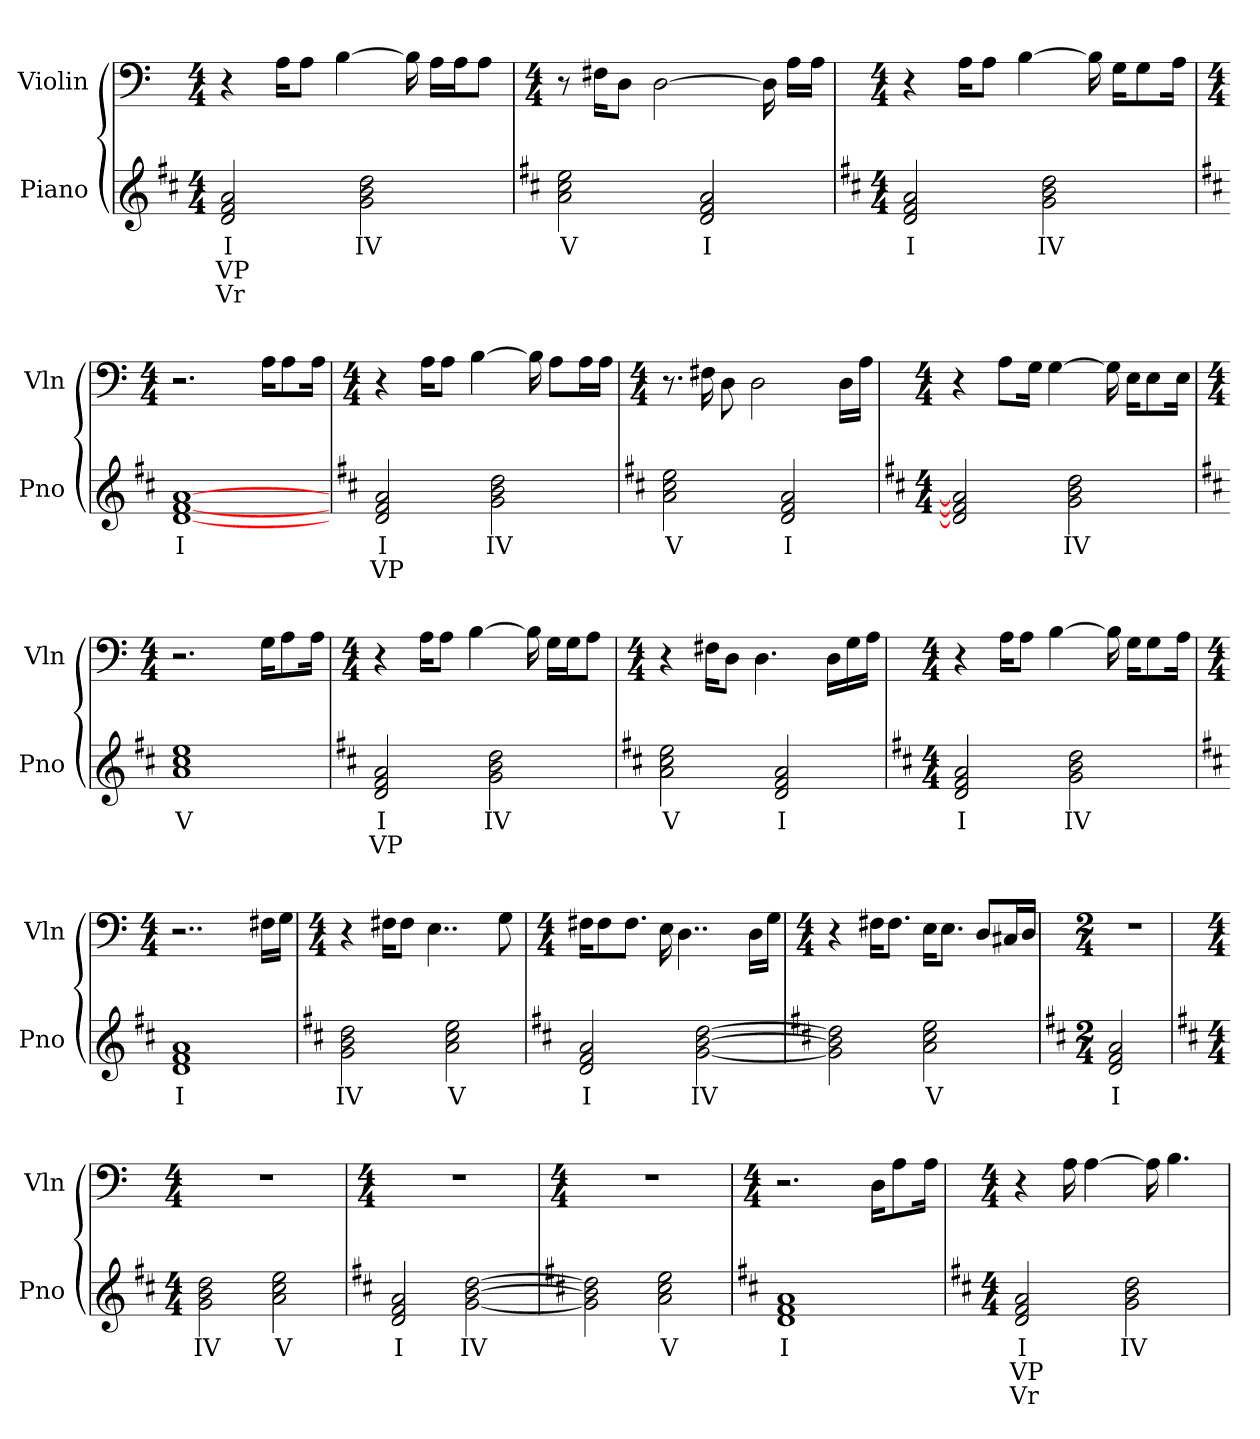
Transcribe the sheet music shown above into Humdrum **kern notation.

**kern	**text	**text	**text	**kern
*part2	*part2	*part2	*part2	*part1
*staff2	*staff2	*staff2	*staff2	*staff1
*I"Piano	*	*	*	*I"Violin
*I'Pno	*	*	*	*I'Vln
*k[f#c#]	*	*	*	*
*D:	*	*	*	*
*M4/4	*	*	*	*M4/4
=	=	=	=	=
2d 2f# 2a	I	VP	Vr	4r
.	.	.	.	16AKL
.	.	.	.	8AJ
.	.	.	.	[4B
2g 2b 2dd	IV	.	.	.
.	.	.	.	16B]
.	.	.	.	16ALL
.	.	.	.	16AJ
.	.	.	.	8AJ
=	=	=	=	=
*k[f#c#]	*	*	*	*
*D:	*	*	*	*
*	*	*	*	*M4/4
2a 2cc# 2ee	V	.	.	8r
.	.	.	.	16F#XKL
.	.	.	.	8DJ
.	.	.	.	[2D
2d 2f# 2a	I	.	.	.
.	.	.	.	16D]
.	.	.	.	16ALL
.	.	.	.	16AJJ
=	=	=	=	=
*k[f#c#]	*	*	*	*
*D:	*	*	*	*
*M4/4	*	*	*	*M4/4
2d 2f# 2a	I	.	.	4r
.	.	.	.	16AKL
.	.	.	.	8AJ
.	.	.	.	[4B
2g 2b 2dd	IV	.	.	.
.	.	.	.	16B]
.	.	.	.	16GKL
.	.	.	.	8G
.	.	.	.	16AJk
=	=	=	=	=
*k[f#c#]	*	*	*	*
*D:	*	*	*	*
*	*	*	*	*M4/4
[1d [1f# [1a	I	.	.	2.r
.	.	.	.	16AKL
.	.	.	.	8A
.	.	.	.	16AJk
=	=	=	=	=
*k[f#c#]	*	*	*	*
*D:	*	*	*	*
*	*	*	*	*M4/4
2d 2f# 2a	I	VP	.	4r
.	.	.	.	16AKL
.	.	.	.	8AJ
.	.	.	.	[4B
2g 2b 2dd	IV	.	.	.
.	.	.	.	16B]
.	.	.	.	8AL
.	.	.	.	16AL
.	.	.	.	16AJJ
=	=	=	=	=
*k[f#c#]	*	*	*	*
*D:	*	*	*	*
*	*	*	*	*M4/4
2a 2cc# 2ee	V	.	.	8.r
.	.	.	.	16F#X
.	.	.	.	8D
.	.	.	.	2D
2d 2f# 2a	I	.	.	.
.	.	.	.	16DLL
.	.	.	.	16AJJ
=	=	=	=	=
*k[f#c#]	*	*	*	*
*D:	*	*	*	*
*M4/4	*	*	*	*M4/4
2d] 2f#] 2a]	.	.	.	4r
.	.	.	.	8AL
.	.	.	.	16GJk
.	.	.	.	[4G
2g 2b 2dd	IV	.	.	.
.	.	.	.	16G]
.	.	.	.	16EKL
.	.	.	.	8E
.	.	.	.	16EJk
=	=	=	=	=
*k[f#c#]	*	*	*	*
*D:	*	*	*	*
*	*	*	*	*M4/4
1a 1cc# 1ee	V	.	.	2.r
.	.	.	.	16GKL
.	.	.	.	8A
.	.	.	.	16AJk
=	=	=	=	=
*k[f#c#]	*	*	*	*
*D:	*	*	*	*
*	*	*	*	*M4/4
2d 2f# 2a	I	VP	.	4r
.	.	.	.	16AKL
.	.	.	.	8AJ
.	.	.	.	[4B
2g 2b 2dd	IV	.	.	.
.	.	.	.	16B]
.	.	.	.	16GLL
.	.	.	.	16GJ
.	.	.	.	8AJ
=	=	=	=	=
*k[f#c#]	*	*	*	*
*D:	*	*	*	*
*	*	*	*	*M4/4
2a 2cc# 2ee	V	.	.	4r
.	.	.	.	16F#XKL
.	.	.	.	8DJ
.	.	.	.	4.D
2d 2f# 2a	I	.	.	.
.	.	.	.	16DLL
.	.	.	.	16G
.	.	.	.	16AJJ
=	=	=	=	=
*k[f#c#]	*	*	*	*
*D:	*	*	*	*
*M4/4	*	*	*	*M4/4
2d 2f# 2a	I	.	.	4r
.	.	.	.	16AKL
.	.	.	.	8AJ
.	.	.	.	[4B
2g 2b 2dd	IV	.	.	.
.	.	.	.	16B]
.	.	.	.	16GKL
.	.	.	.	8G
.	.	.	.	16AJk
=	=	=	=	=
*k[f#c#]	*	*	*	*
*D:	*	*	*	*
*	*	*	*	*M4/4
1d 1f# 1a	I	.	.	2..r
.	.	.	.	16F#XLL
.	.	.	.	16GJJ
=	=	=	=	=
*k[f#c#]	*	*	*	*
*D:	*	*	*	*
*	*	*	*	*M4/4
2g 2b 2dd	IV	.	.	4r
.	.	.	.	16F#XKL
.	.	.	.	8F#J
.	.	.	.	4..E
2a 2cc# 2ee	V	.	.	.
.	.	.	.	8G
=	=	=	=	=
*k[f#c#]	*	*	*	*
*D:	*	*	*	*
*	*	*	*	*M4/4
2d 2f# 2a	I	.	.	16F#XKL
.	.	.	.	8F#
.	.	.	.	8.F#J
.	.	.	.	16E
.	.	.	.	4..D
[2g [2b [2dd	IV	.	.	.
.	.	.	.	16DLL
.	.	.	.	16GJJ
=	=	=	=	=
*k[f#c#]	*	*	*	*
*D:	*	*	*	*
*	*	*	*	*M4/4
2g] 2b] 2dd]	.	.	.	4r
.	.	.	.	16F#XKL
.	.	.	.	8.F#J
2a 2cc# 2ee	V	.	.	16EKL
.	.	.	.	8.EJ
.	.	.	.	8DL
.	.	.	.	16C#XL
.	.	.	.	16DJJ
=	=	=	=	=
*k[f#c#]	*	*	*	*
*D:	*	*	*	*
*M2/4	*	*	*	*M2/4
2d 2f# 2a	I	.	.	2r
=	=	=	=	=
*k[f#c#]	*	*	*	*
*D:	*	*	*	*
*M4/4	*	*	*	*M4/4
2g 2b 2dd	IV	.	.	1r
2a 2cc# 2ee	V	.	.	.
=	=	=	=	=
*k[f#c#]	*	*	*	*
*D:	*	*	*	*
*	*	*	*	*M4/4
2d 2f# 2a	I	.	.	1r
[2g [2b [2dd	IV	.	.	.
=	=	=	=	=
*k[f#c#]	*	*	*	*
*D:	*	*	*	*
*	*	*	*	*M4/4
2g] 2b] 2dd]	.	.	.	1r
2a 2cc# 2ee	V	.	.	.
=	=	=	=	=
*k[f#c#]	*	*	*	*
*D:	*	*	*	*
*	*	*	*	*M4/4
1d 1f# 1a	I	.	.	2.r
.	.	.	.	16DKL
.	.	.	.	8A
.	.	.	.	16AJk
=	=	=	=	=
*k[f#c#]	*	*	*	*
*D:	*	*	*	*
*M4/4	*	*	*	*M4/4
2d 2f# 2a	I	VP	Vr	4r
.	.	.	.	16A
.	.	.	.	[4A
2g 2b 2dd	IV	.	.	.
.	.	.	.	16A]
.	.	.	.	4.B
=	=	=	=	=
*-	*-	*-	*-	*-
